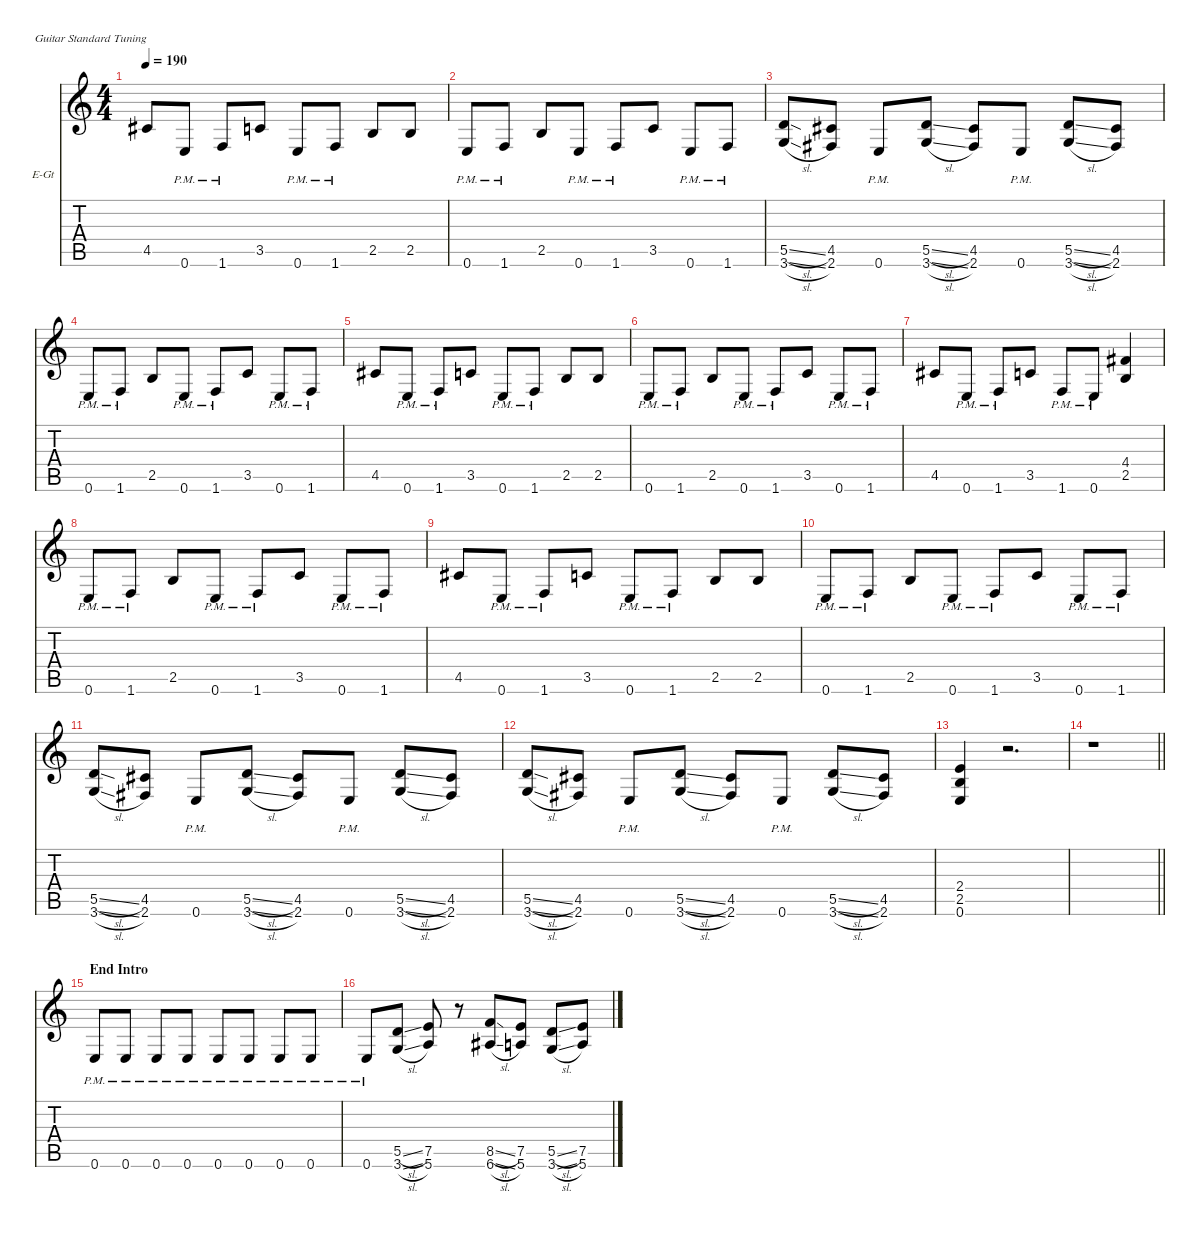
\hideDynamics
\bracketExtendMode nobrackets
\firstSystemTrackNameOrientation horizontal
\otherSystemsTrackNameOrientation horizontal
\track ("Kirk Hammett" "E-Gt") {instrument distortionguitar}
\staff {score tabs}
\tuning (E4 B3 G3 D3 A2 E2)
\ts (4 4)
\tempo 190
\clef g2
\ks c
4.5{acc #}.8{dy fff} 0.6{pm}.8 1.6{pm}.8 3.5.8 0.6{pm}.8 1.6{pm}.8 2.5.8 2.5.8 |
0.6{pm}.8 1.6{pm}.8 2.5.8 0.6{pm}.8 1.6{pm}.8 3.5.8 0.6{pm}.8 1.6{pm}.8 |
(5.5{sl} 3.6{sl}).8 (4.5{acc #} 2.6{acc #}).8 0.6{pm}.8{dy f} (5.5{sl} 3.6{sl}).8{dy fff} (4.5{acc #} 2.6{acc #}).8 0.6{pm}.8{dy f} (5.5{sl} 3.6{sl}).8{dy fff} (4.5{acc #} 2.6{acc #}).8 |
0.6{pm}.8 1.6{pm}.8 2.5.8 0.6{pm}.8 1.6{pm}.8 3.5.8 0.6{pm}.8 1.6{pm}.8 |
4.5{acc #}.8 0.6{pm}.8 1.6{pm}.8 3.5.8 0.6{pm}.8 1.6{pm}.8 2.5.8 2.5.8 |
0.6{pm}.8 1.6{pm}.8 2.5.8 0.6{pm}.8 1.6{pm}.8 3.5.8 0.6{pm}.8 1.6{pm}.8 |
4.5{acc #}.8 0.6{pm}.8 1.6{pm}.8 3.5.8 1.6{pm}.8 0.6{pm}.8 (4.4{acc #} 2.5).4 |
0.6{pm}.8 1.6{pm}.8 2.5.8 0.6{pm}.8 1.6{pm}.8 3.5.8 0.6{pm}.8 1.6{pm}.8 |
4.5{acc #}.8 0.6{pm}.8 1.6{pm}.8 3.5.8 0.6{pm}.8 1.6{pm}.8 2.5.8 2.5.8 |
0.6{pm}.8 1.6{pm}.8 2.5.8 0.6{pm}.8 1.6{pm}.8 3.5.8 0.6{pm}.8 1.6{pm}.8 |
(5.5{sl} 3.6{sl}).8 (4.5{acc #} 2.6{acc #}).8 0.6{pm}.8{dy f} (5.5{sl} 3.6{sl}).8{dy fff} (4.5{acc #} 2.6{acc #}).8 0.6{pm}.8{dy f} (5.5{sl} 3.6{sl}).8{dy fff} (4.5{acc #} 2.6{acc #}).8 |
(5.5{sl} 3.6{sl}).8 (4.5{acc #} 2.6{acc #}).8 0.6{pm}.8{dy f} (5.5{sl} 3.6{sl}).8{dy fff} (4.5{acc #} 2.6{acc #}).8 0.6{pm}.8{dy f} (5.5{sl} 3.6{sl}).8{dy fff} (4.5{acc #} 2.6{acc #}).8 |
(2.4 2.5 0.6).4 r.2{d} |
\barLineRight lightlight
r.1 |
\section ("" "End Intro")
0.6{pm}.8 0.6{pm}.8 0.6{pm}.8 0.6{pm}.8 0.6{pm}.8 0.6{pm}.8 0.6{pm}.8 0.6{pm}.8 |
0.6{pm}.8 (5.5{sl} 3.6{sl}).8 (7.5 5.6).8 r.8 (8.5{sl} 6.6{sl acc #}).8 (7.5 5.6).8 (5.5{sl} 3.6{sl}).8 (7.5 5.6).8{dy f}
